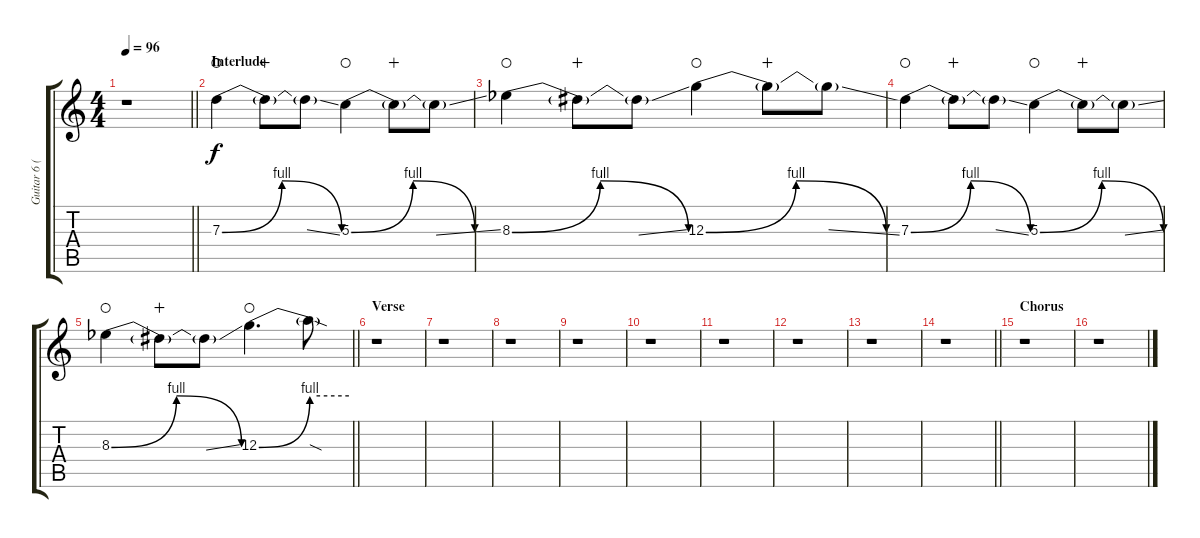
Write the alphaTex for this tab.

\track ("Guitar 6 (dist. and wah)" "Guitar 6 (") {instrument distortionguitar}
\staff {score tabs}
\tuning (E4 B3 G3 D3 A2 E2) {hide}
\ts (4 4)
\tempo 96
\clef g2
\barLineRight lightlight
\ks aminor
r.1{dy f} |
\section ("" "Interlude")
7.3{be (bendrelease 0 0 10 4 40 4 60 0)}.4{waho} 7.3{t}.8{wahc} 7.3{ss t}.8 5.3{be (bendrelease 0 0 10 4 40 4 60 0)}.4{waho} 5.3{t}.8{wahc} 5.3{ss t}.8 |
8.3{be (bendrelease 0 0 10 4 40 4 60 0) acc b}.4{waho} 8.3{t}.8{wahc} 8.3{ss t}.8 12.3{be (bendrelease 0 0 10 4 40 4 60 0)}.4{waho} 12.3{t}.8{wahc} 12.3{ss t}.8 |
7.3{be (bendrelease 0 0 10 4 40 4 60 0)}.4{waho} 7.3{t}.8{wahc} 7.3{ss t}.8 5.3{be (bendrelease 0 0 10 4 40 4 60 0)}.4{waho} 5.3{t}.8{wahc} 5.3{ss t}.8 |
\barLineRight lightlight
8.3{be (bendrelease 0 0 10 4 40 4 60 0) acc b}.4{waho} 8.3{t}.8{wahc} 8.3{ss t}.8 12.3{be (bend 0 0 60 4)}.4{d waho} 12.3{be (hold 0 4 60 4) sod t}.8 |
\section ("" "Verse")
r.1 |
r.1 |
r.1 |
r.1 |
r.1 |
r.1 |
r.1 |
r.1 |
\barLineRight lightlight
r.1 |
\section ("" "Chorus")
r.1 |
r.1
